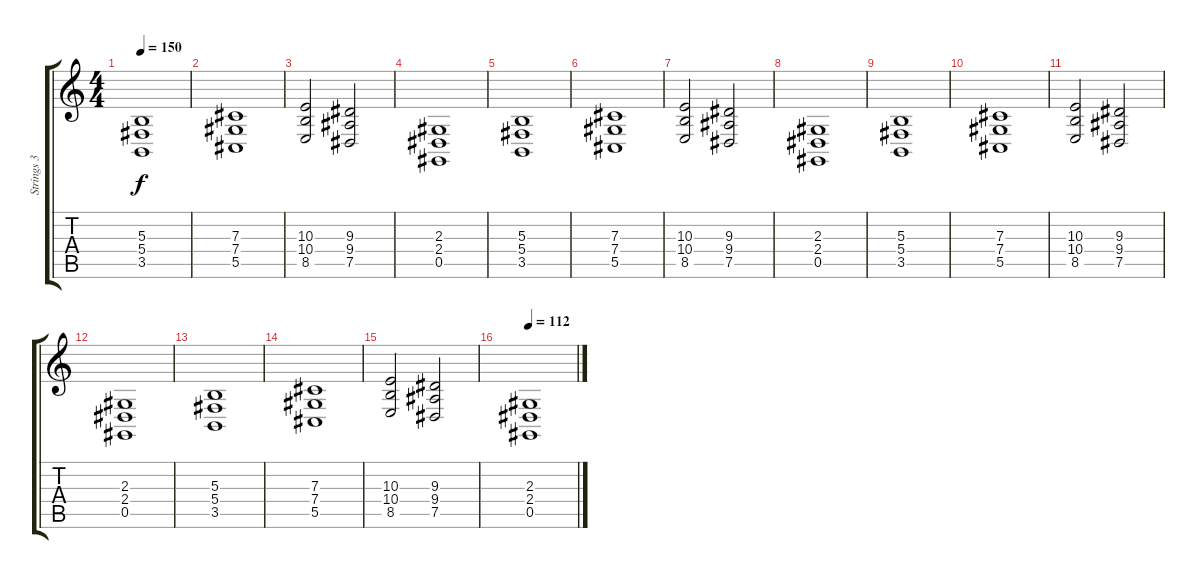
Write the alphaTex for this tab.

\track ("Strings 3" "Strings 3") {instrument stringensemble2}
\staff {score tabs}
\tuning (Eb4 Bb3 Gb3 Db3 Ab2 Eb2) {hide}
\ts (4 4)
\tempo 150
\clef g2
\ks c
(5.3 5.4 3.5).1{dy f} |
(7.3 7.4 5.5).1 |
(10.3 10.4 8.5).2 (9.3 9.4 7.5).2 |
(2.3 2.4 0.5).1{volume 10 balance 8 instrument stringensemble2} |
(5.3 5.4 3.5).1 |
(7.3 7.4 5.5).1 |
(10.3 10.4 8.5).2 (9.3 9.4 7.5).2 |
(2.3 2.4 0.5).1{volume 10 balance 8 instrument stringensemble2} |
(5.3 5.4 3.5).1 |
(7.3 7.4 5.5).1 |
(10.3 10.4 8.5).2 (9.3 9.4 7.5).2 |
(2.3 2.4 0.5).1{volume 10 balance 8 instrument stringensemble2} |
(5.3 5.4 3.5).1 |
(7.3 7.4 5.5).1 |
(10.3 10.4 8.5).2 (9.3 9.4 7.5).2 |
\tempo 112
(2.3 2.4 0.5).1
